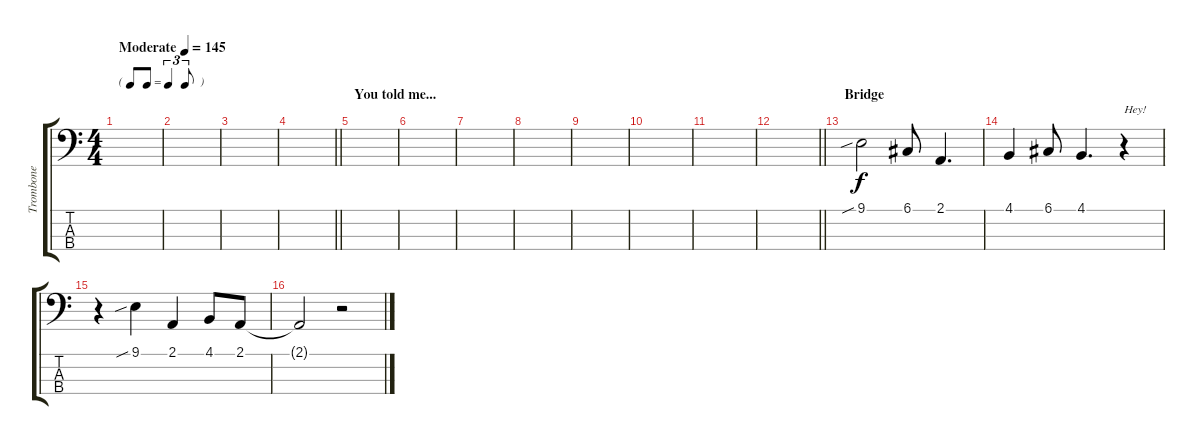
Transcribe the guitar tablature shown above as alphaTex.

\track ("Trombone" "Trombone") {instrument trombone}
\staff {score tabs}
\tuning (G2 D2 A1 E1) {hide}
\ts (4 4)
\tf triplet8th
\tempo (145 "Moderate")
\clef f4
\ks c
|
|
|
\barLineRight lightlight
|
\section ("" "You told me...")
|
|
|
|
|
|
|
\barLineRight lightlight
|
\section ("" "Bridge")
9.1{sib}.2 6.1.8 2.1.4{d} |
4.1.4 6.1.8 4.1.4{d} r.4{txt "Hey!"} |
r.4 9.1{sib}.4 2.1.4 4.1.8 2.1.8 |
2.1{t}.2 r.2
